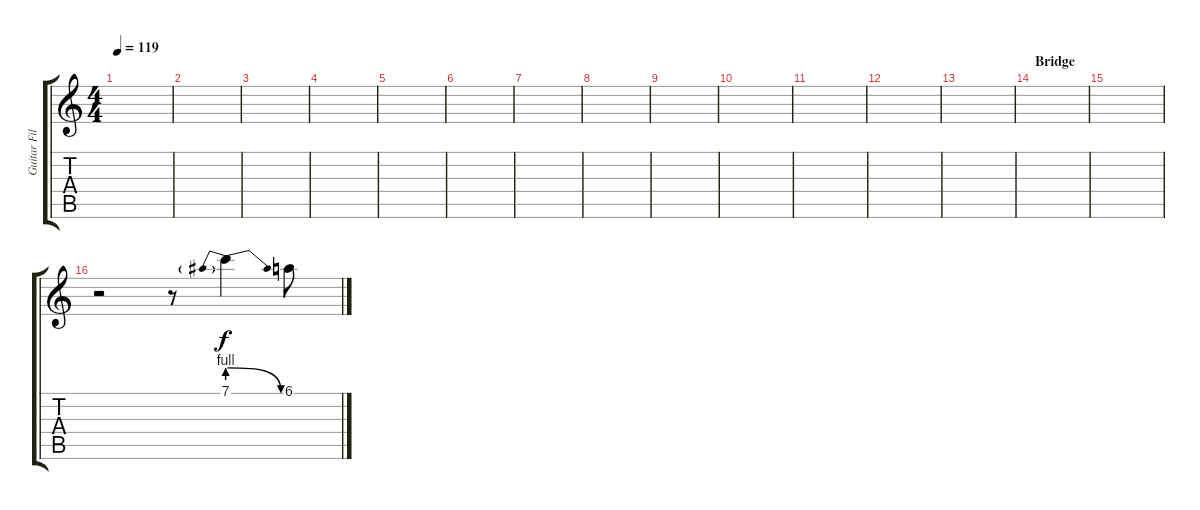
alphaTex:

\track ("Guitar Fills" "Guitar Fil") {instrument overdrivenguitar}
\staff {score tabs}
\tuning (Eb4 Bb3 Gb3 Db3 Ab2 Eb2) {hide}
\ts (4 4)
\tempo 119
\clef g2
\ks c
|
|
|
|
|
|
|
|
|
|
|
|
|
\section ("" "Bridge")
|
|
r.2{volume 14} r.8 7.1{be (prebendrelease 0 4 60 0)}.4 6.1.8
